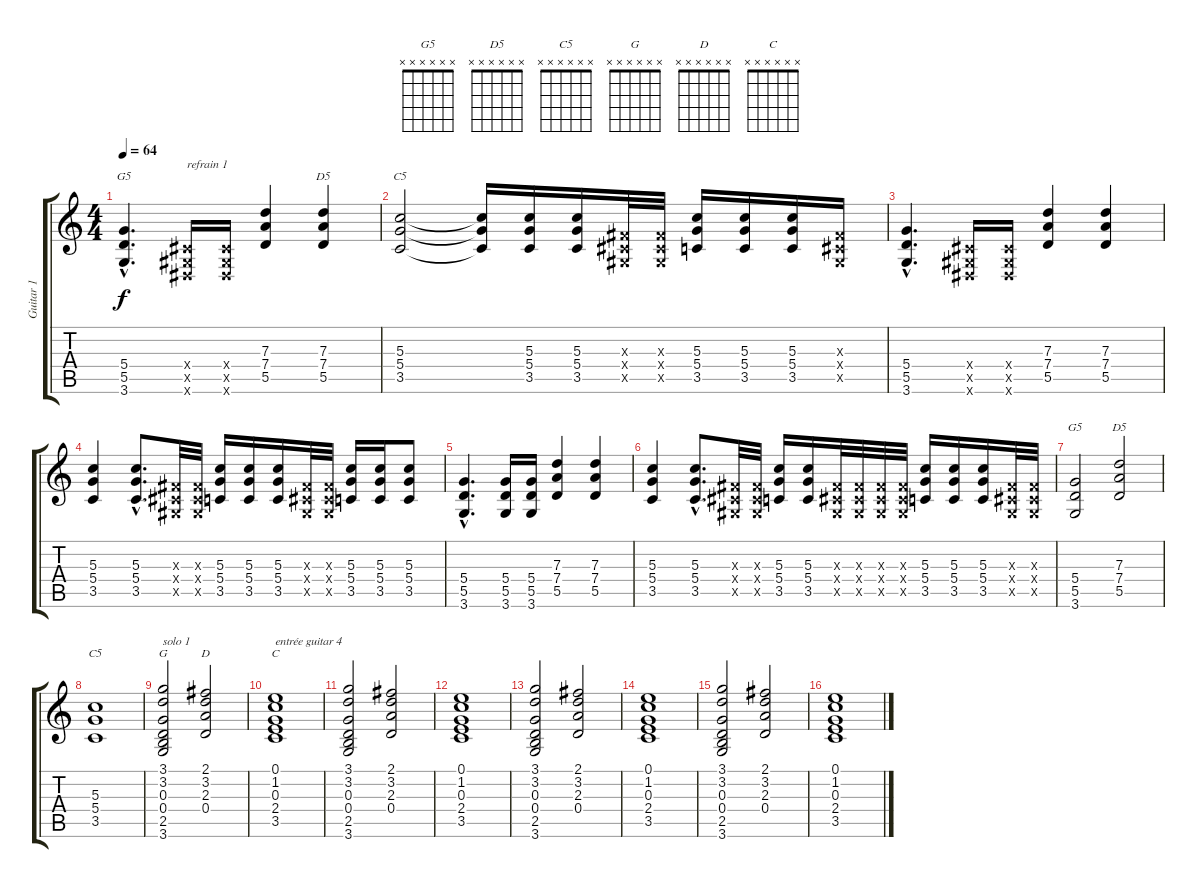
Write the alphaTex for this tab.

\track ("Guitar 1" "Guitar 1") {instrument acousticguitarsteel}
\staff {score tabs}
\tuning (E4 B3 G3 D3 A2 E2) {hide}
\chord ("G5" x x x 5 5 3)
\chord ("D5" x x 7 7 5 x) {firstfret 5}
\chord ("C5" x x 5 5 3 x)
\chord ("G5" x x x x x x) {firstfret 0}
\chord ("D5" x x x x x x) {firstfret 0}
\chord ("C5" x x x x x x) {firstfret 0}
\chord ("G" x x x x x x) {firstfret 0}
\chord ("D" x x x x x x) {firstfret 0}
\chord ("C" x x x x x x) {firstfret 0}
\ts (4 4)
\tempo 64
\clef g2
\ks c
(5.4{hac} 5.5{hac} 3.6{hac}).4{d ch "G5" dy f} (-1.4{x} -1.5{x} -1.6{x}).16{txt "refrain 1"} (-1.4{x} -1.5{x} -1.6{x}).16 (7.3 7.4 5.5).4 (7.3 7.4 5.5).4{ch "D5"} |
(5.3 5.4 3.5).2{ch "C5"} (5.3{t} 5.4{t} 3.5{t}).16 (5.3 5.4 3.5).16 (5.3 5.4 3.5).16 (-1.3{x} -1.4{x} -1.5{x}).32 (-1.3{x} -1.4{x} -1.5{x}).32 (5.3 5.4 3.5).16 (5.3 5.4 3.5).16 (5.3 5.4 3.5).16 (-1.3{x} -1.4{x} -1.5{x}).16 |
(5.4{hac} 5.5{hac} 3.6{hac}).4{d} (-1.4{x} -1.5{x} -1.6{x}).16 (-1.4{x} -1.5{x} -1.6{x}).16 (7.3 7.4 5.5).4 (7.3 7.4 5.5).4 |
(5.3 5.4 3.5).4 (5.3{hac} 5.4{hac} 3.5{hac}).8{d} (-1.3{x} -1.4{x} -1.5{x}).32 (-1.3{x} -1.4{x} -1.5{x}).32 (5.3 5.4 3.5).16 (5.3 5.4 3.5).16 (5.3 5.4 3.5).16 (-1.3{x} -1.4{x} -1.5{x}).32 (-1.3{x} -1.4{x} -1.5{x}).32 (5.3 5.4 3.5).16 (5.3 5.4 3.5).16 (5.3 5.4 3.5).8 |
(5.4{hac} 5.5{hac} 3.6{hac}).4{d} (5.4 5.5 3.6).16 (5.4 5.5 3.6).16 (7.3 7.4 5.5).4 (7.3 7.4 5.5).4 |
(5.3 5.4 3.5).4 (5.3{hac} 5.4{hac} 3.5{hac}).8{d} (-1.3{x} -1.4{x} -1.5{x}).32 (-1.3{x} -1.4{x} -1.5{x}).32 (5.3 5.4 3.5).16 (5.3 5.4 3.5).16 (-1.3{x} -1.4{x} -1.5{x}).32 (-1.3{x} -1.4{x} -1.5{x}).32 (-1.3{x} -1.4{x} -1.5{x}).32 (-1.3{x} -1.4{x} -1.5{x}).32 (5.3 5.4 3.5).16 (5.3 5.4 3.5).16 (5.3 5.4 3.5).16 (-1.3{x} -1.4{x} -1.5{x}).32 (-1.3{x} -1.4{x} -1.5{x}).32 |
(5.4 5.5 3.6).2{ch "G5"} (7.3 7.4 5.5).2{ch "D5"} |
(5.3 5.4 3.5).1{ch "C5"} |
(3.1 3.2 0.3 0.4 2.5 3.6).2{ch "G" txt "solo 1"} (2.1 3.2 2.3 0.4).2{ch "D"} |
(0.1 1.2 0.3 2.4 3.5).1{ch "C" txt "entrée guitar 4           "} |
(3.1 3.2 0.3 0.4 2.5 3.6).2 (2.1 3.2 2.3 0.4).2 |
(0.1 1.2 0.3 2.4 3.5).1 |
(3.1 3.2 0.3 0.4 2.5 3.6).2 (2.1 3.2 2.3 0.4).2 |
(0.1 1.2 0.3 2.4 3.5).1 |
(3.1 3.2 0.3 0.4 2.5 3.6).2 (2.1 3.2 2.3 0.4).2 |
(0.1 1.2 0.3 2.4 3.5).1
